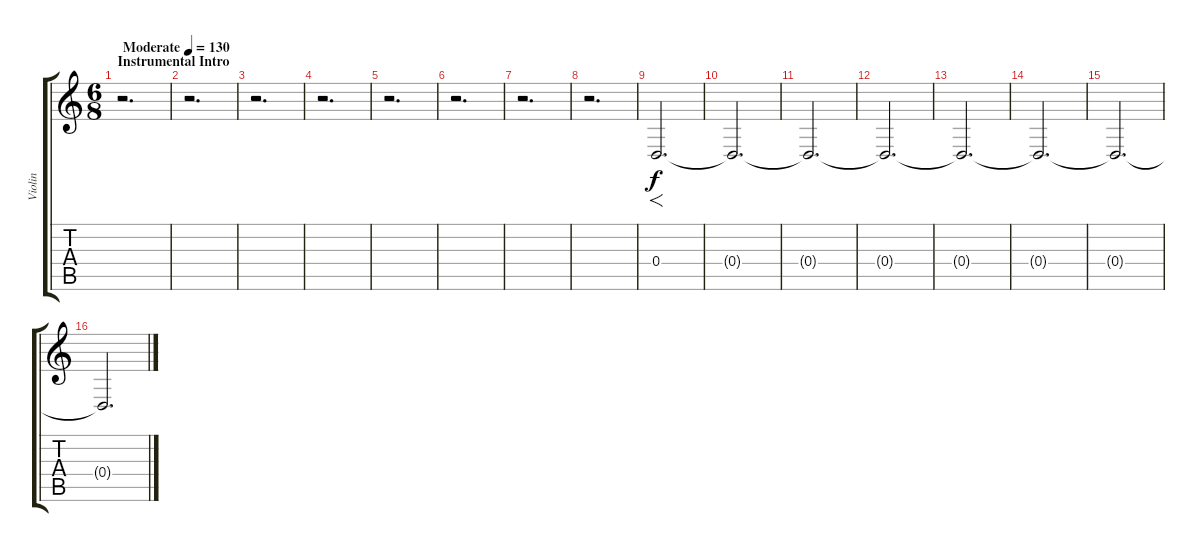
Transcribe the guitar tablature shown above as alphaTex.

\track ("Violin" "Violin") {instrument violin}
\staff {score tabs}
\tuning (E4 B3 G3 D3 A2 D2) {hide}
\ts (6 8)
\section ("" "Instrumental Intro")
\tempo (130 "Moderate")
\clef g2
\ks c
r.2{d dy f instrument violin} |
r.2{d} |
r.2{d} |
r.2{d} |
r.2{d} |
r.2{d} |
r.2{d} |
r.2{d} |
0.4.2{f d} |
0.4{t}.2{d} |
0.4{t}.2{d} |
0.4{t}.2{d} |
0.4{t}.2{d} |
0.4{t}.2{d} |
0.4{t}.2{d} |
0.4{t}.2{d}
